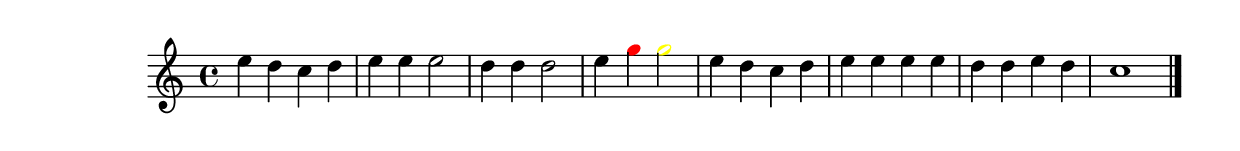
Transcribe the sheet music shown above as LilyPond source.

\version "2.18.2"
\language "english"

\header {
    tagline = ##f
}

\layout {}

\paper {}

\score {
    \new Score
    <<
        \new Staff
        {
            {   % measure
                \time 4/4
                \tweak color #black
                e''4
                \tweak color #black
                d''4
                \tweak color #black
                c''4
                \tweak color #black
                d''4
            }   % measure
            {   % measure
                \tweak color #black
                e''4
                \tweak color #black
                e''4
                \tweak color #black
                e''2
            }   % measure
            {   % measure
                \tweak color #black
                d''4
                \tweak color #black
                d''4
                \tweak color #black
                d''2
            }   % measure
            {   % measure
                \tweak color #black
                e''4
                \tweak color #red
                g''4
                \tweak color #yellow
                g''2
            }   % measure
            {   % measure
                e''4
                d''4
                c''4
                d''4
            }   % measure
            {   % measure
                e''4
                e''4
                e''4
                e''4
            }   % measure
            {   % measure
                d''4
                d''4
                e''4
                d''4
            }   % measure
            {   % measure
                c''1
                \bar "|." %! SCORE1
            }   % measure
        }
    >>
}